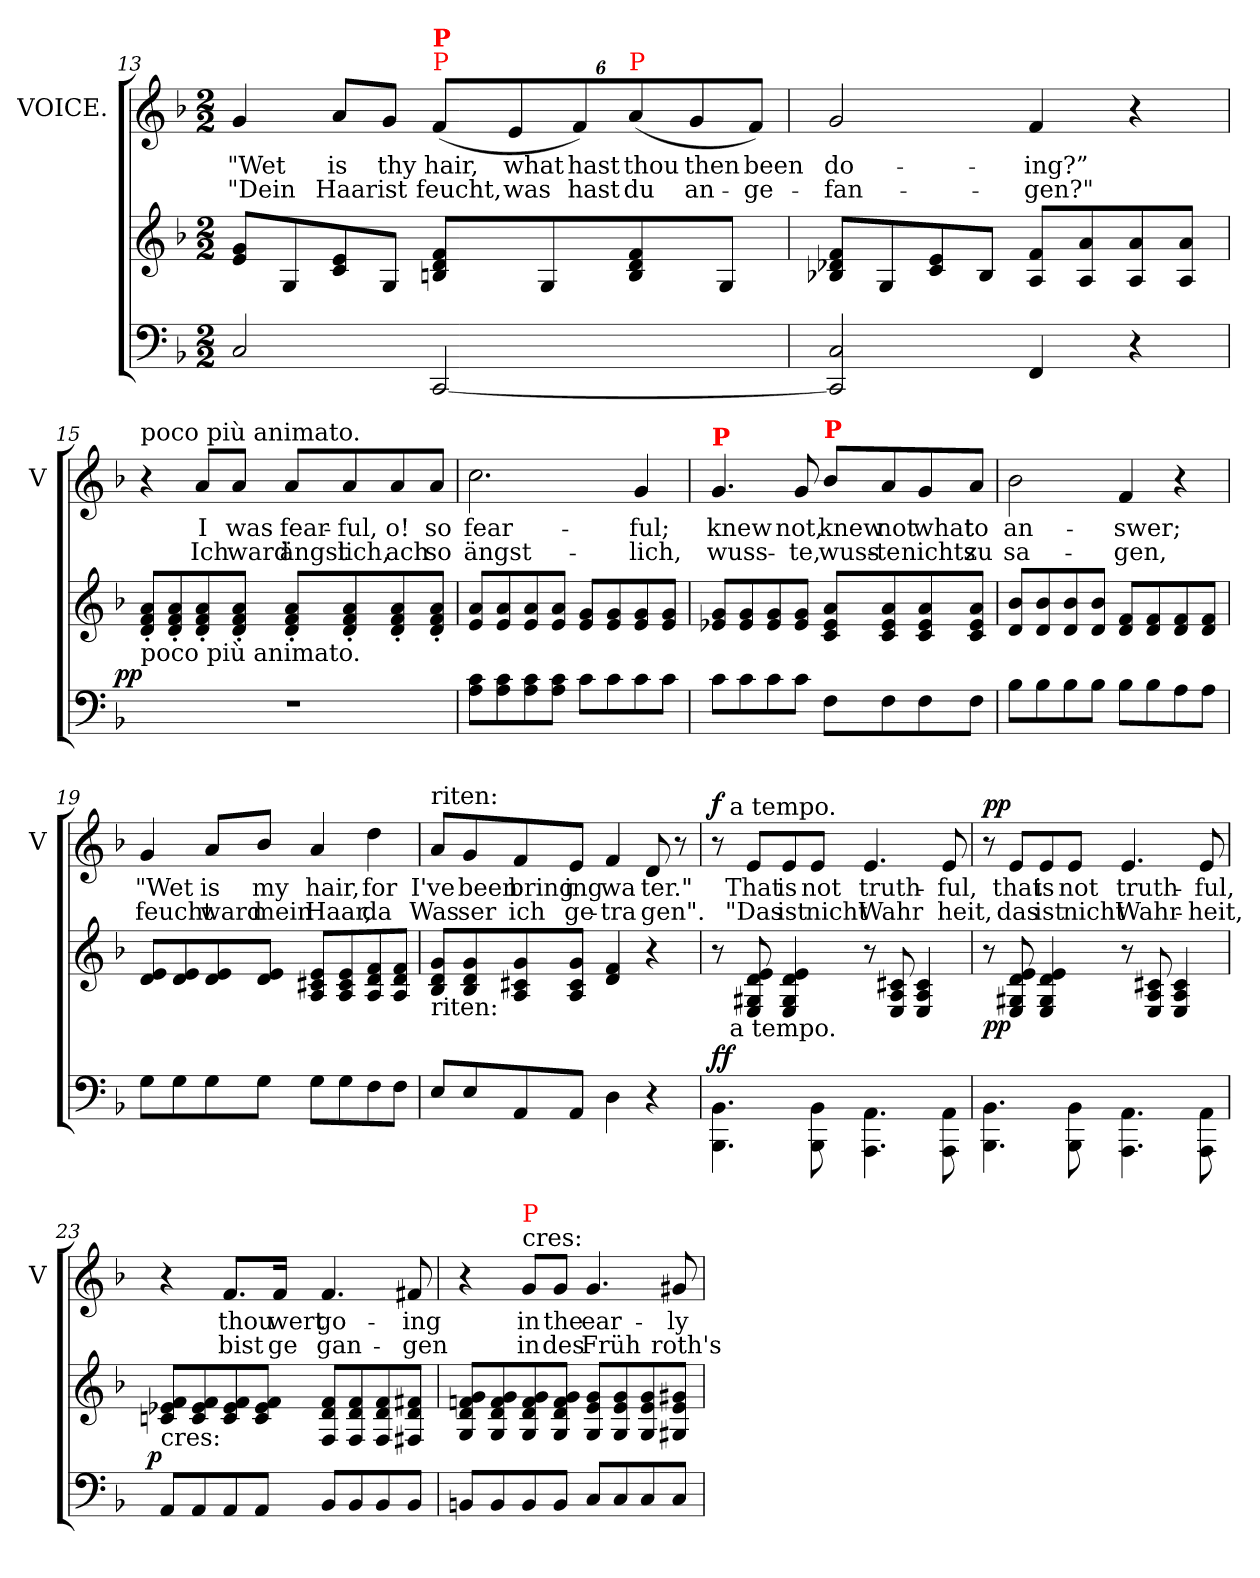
**kern	**kern	**dynam	**kern	**text	**text	**dynam
*part2	*part2	*part2	*part1	*part1	*part1	*part1
*staff3	*staff2	*staff2/3	*staff1	*staff1	*staff1	*staff1
*	*	*	*I"VOICE.	*	*	*
*	*	*	*I'V	*	*	*
*clefF4	*clefG2	*	*clefG2	*	*	*
*k[b-]	*k[b-]	*	*k[b-]	*	*	*
*F:	*F:	*	*F:	*	*	*
*M2/2	*M2/2	*	*M2/2	*	*	*
=13	=13	=13	=13	=13	=13	=13
2C/	8g 8eL	.	4g	"Wet	"Dein	.
.	8G	.	.	.	.	.
.	8e 8c	.	8a/L	is	Haar	.
.	8GJ	.	8g/J	thy	ist	.
!	!	!	!LO:TX:a:color=red:t=P	!	!	!
!	!	!	!LO:TX:a:B:color=red:t=P	!	!	!
[2CC/	8f 8d 8BnL	.	(>12f/L	hair,	feucht,	.
.	.	.	12e/	what	was	.
.	8G	.	.	.	.	.
.	.	.	12f/)	hast	hast	.
!	!	!	!LO:TX:a:color=red:t=P	!	!	!
.	8f 8d 8B	.	(>12a/	thou	du	.
.	.	.	12g/	then	an-	.
.	8GJ	.	.	.	.	.
.	.	.	12f/J)	been	-ge-	.
=14	=14	=14	=14	=14	=14	=14
2C/ 2CC]/	8f 8d-X 8B-XL	.	2g	do-	fan-	.
.	8G	.	.	.	.	.
.	8e 8c	.	.	.	.	.
.	8B-J	.	.	.	.	.
4FF/	8f/ 8A/L	.	4f	-ing?”	-gen?"	.
.	8a 8A	.	.	.	.	.
4r	8a 8A	.	4r	.	.	.
.	8a 8AJ	.	.	.	.	.
=15	=15	=15	=15	=15	=15	=15
!	!	!	!LO:TX:a:t=poco più animato.	!	!	!
!	!LO:TX:b:t=poco più animato.	!	!	!	!	!
!	!	!LO:DY:rj	!	!	!	!
1rF	8a'</ 8f'</ 8d'</L	pp	4r	.	.	.
.	8a'< 8f'< 8d'<	.	.	.	.	.
.	8a'< 8f'< 8d'<	.	8a/L	I	Ich	.
.	8a'< 8f'< 8d'<J	.	8a/J	was	ward	.
.	8a'</ 8f'</ 8d'</L	.	8a/L	fear-	ängst	.
.	8a'< 8f'< 8d'<	.	8a/	-ful,	lich,	.
.	8a'< 8f'< 8d'<	.	8a/	o!	ach	.
.	8a'< 8f'< 8d'<J	.	8a/J	so	so	.
=16	=16	=16	=16	=16	=16	=16
8c 8AL	8a 8eL	.	2.cc\	fear-	ängst-	.
8c 8A	8a 8e	.	.	.	.	.
8c 8A	8a 8e	.	.	.	.	.
8c 8AJ	8a 8eJ	.	.	.	.	.
8cL	8g 8eL	.	.	.	.	.
8c	8g 8e	.	.	.	.	.
8c	8g 8e	.	4g/	-ful;	-lich,	.
8cJ	8g 8eJ	.	.	.	.	.
=17	=17	=17	=17	=17	=17	=17
!	!	!	!LO:TX:a:B:color=red:t=P	!	!	!
8cL	8g 8e-XL	.	4.g	knew	wuss-	.
8c	8g 8e-	.	.	.	.	.
8c	8g 8e-	.	.	.	.	.
8cJ	8g 8e-J	.	8g	not,	-te,	.
!	!	!	!LO:TX:a:B:color=red:t=P	!	!	!
8FL	8a 8e- 8cL	.	8b-/L	knew	wuss-	.
8F	8a 8e- 8c	.	8a/	not	-te	.
8F	8a 8e- 8c	.	8g/	what	nichts	.
8FJ	8a 8e- 8cJ	.	8a/J	to	zu	.
=18	=18	=18	=18	=18	=18	=18
8B-L	8b- 8dL	.	2b-\	an-	sa-	.
8B-	8b- 8d	.	.	.	.	.
8B-	8b- 8d	.	.	.	.	.
8B-J	8b- 8dJ	.	.	.	.	.
8B-L	8f 8dL	.	4f/	-swer;	-gen,	.
8B-	8f 8d	.	.	.	.	.
8A	8f 8d	.	4r	.	.	.
8AJ	8f 8dJ	.	.	.	.	.
=19	=19	=19	=19	=19	=19	=19
8GL	8e 8dL	.	4g	"Wet	feucht	.
8G	8e 8d	.	.	.	.	.
8G	8e 8d	.	8a/L	is	ward	.
8GJ	8e 8dJ	.	8b-/J	my	mein	.
8GL	8e 8c#X 8AL	.	4a	hair,	Haar,	.
8G	8e 8c# 8A	.	.	.	.	.
8F	8f 8d 8A	.	4dd	for	da	.
8FJ	8f 8d 8AJ	.	.	.	.	.
=20	=20	=20	=20	=20	=20	=20
!	!	!	!LO:TX:a:t=riten&colon;	!	!	!
!	!LO:TX:b:t=riten&colon;	!	!	!	!	!
8E/L	8g/ 8d/ 8B-/L	.	8a/L	I've	Was	.
8E	8g 8d 8B-	.	8g/	been	ser	.
8AA/	8g/ 8c#X/ 8A/	.	8f/	bring	ich	.
8AAJ	8g 8c# 8AJ	.	8e/J	ing	ge-	.
4D\	4f/ 4d/	.	4f	wa	-tra	.
4r	4r	.	8d	ter."	gen".	.
.	.	.	8r	.	.	.
=21	=21	=21	=21	=21	=21	=21
!	!	!	!	!	!	!LO:DY:a
*	*^	*	*^	*	*	*
4.BB-\ 4.BBB-\	8r	16ryy	ff	8r	16ryy	.	.	f
!	!	!	!	!	!LO:TX:a:t=a tempo.	!	!	!
!	!	!LO:TX:b:t=a tempo.	!	!	!	!	!	!
.	.	2...ryy	.	.	2...ryy	.	.	.
.	8e/ 8d/ 8G#X/ 8E/	.	.	8e/L	.	That	"Das	.
.	4e/ 4d/ 4G#/ 4E/	.	.	8e/	.	is	ist	.
8BB-\ 8BBB-\	.	.	.	8e/J	.	not	nicht	.
4.AA\ 4.AAA\	8r	.	.	4.e	.	truth-	Wahr	.
.	8c#X/ 8A/ 8E/	.	.	.	.	.	.	.
.	4c#/ 4A/ 4E/	.	.	.	.	.	.	.
8AA\ 8AAA\	.	.	.	8e	.	-ful,	heit,	.
=22	=22	=22	=22	=22	=22	=22	=22	=22
!	!	!	!	!	!	!	!	!LO:DY:a
*	*v	*v	*	*	*	*	*	*
*	*	*	*v	*v	*	*	*
4.BB-\ 4.BBB-\	8r	pp	8r	.	.	pp
.	8e/ 8d/ 8G#X/ 8E/	.	8e/L	that	das	.
.	4e/ 4d/ 4G#/ 4E/	.	8e/	is	ist	.
8BB-\ 8BBB-\	.	.	8e/J	not	nicht	.
4.AA\ 4.AAA\	8r	.	4.e	truth-	Wahr-	.
.	8c#X/ 8A/ 8E/	.	.	.	.	.
.	4c#/ 4A/ 4E/	.	.	.	.	.
8AA\ 8AAA\	.	.	8e	-ful,	-heit,	.
=23	=23	=23	=23	=23	=23	=23
!	!LO:TX:c:t=cres&colon;	!	!	!	!	!
!	!	!LO:DY:rj	!	!	!	!
8AA/L	8f 8e-X 8cnL	p	4r	.	.	.
8AA	8f 8e- 8c	.	.	.	.	.
8AA	8f 8e- 8c	.	8.f/L	thou	bist	.
8AAJ	8f 8e- 8cJ	.	.	.	.	.
.	.	.	16f/Jk	wert	ge	.
8BB-/L	8f 8d 8FL	.	4.f	go-	gan-	.
8BB-	8f 8d 8F	.	.	.	.	.
8BB-	8f 8d 8F	.	.	.	.	.
8BB-J	8f#X 8d 8F#XJ	.	8f#X	-ing	-gen	.
=24	=24	=24	=24	=24	=24	=24
8BBn/L	8g 8fn 8d 8GL	.	4r	.	.	.
8BB	8g 8f 8d 8G	.	.	.	.	.
!	!	!	!LO:TX:a:t=cres&colon;	!	!	!
!	!	!	!LO:TX:a:color=red:t=P	!	!	!
8BB	8g 8f 8d 8G	.	8g/L	in	in	.
8BBJ	8g 8f 8d 8GJ	.	8g/J	the	des	.
8C/L	8g 8e 8GL	.	4.g	ear-	Früh	.
8C	8g 8e 8G	.	.	.	.	.
8C	8g 8e 8G	.	.	.	.	.
8CJ	8g#X 8e 8G#XJ	.	8g#X	-ly	roth's	.
=	=	=	=	=	=	=
*-	*-	*-	*-	*-	*-	*-
